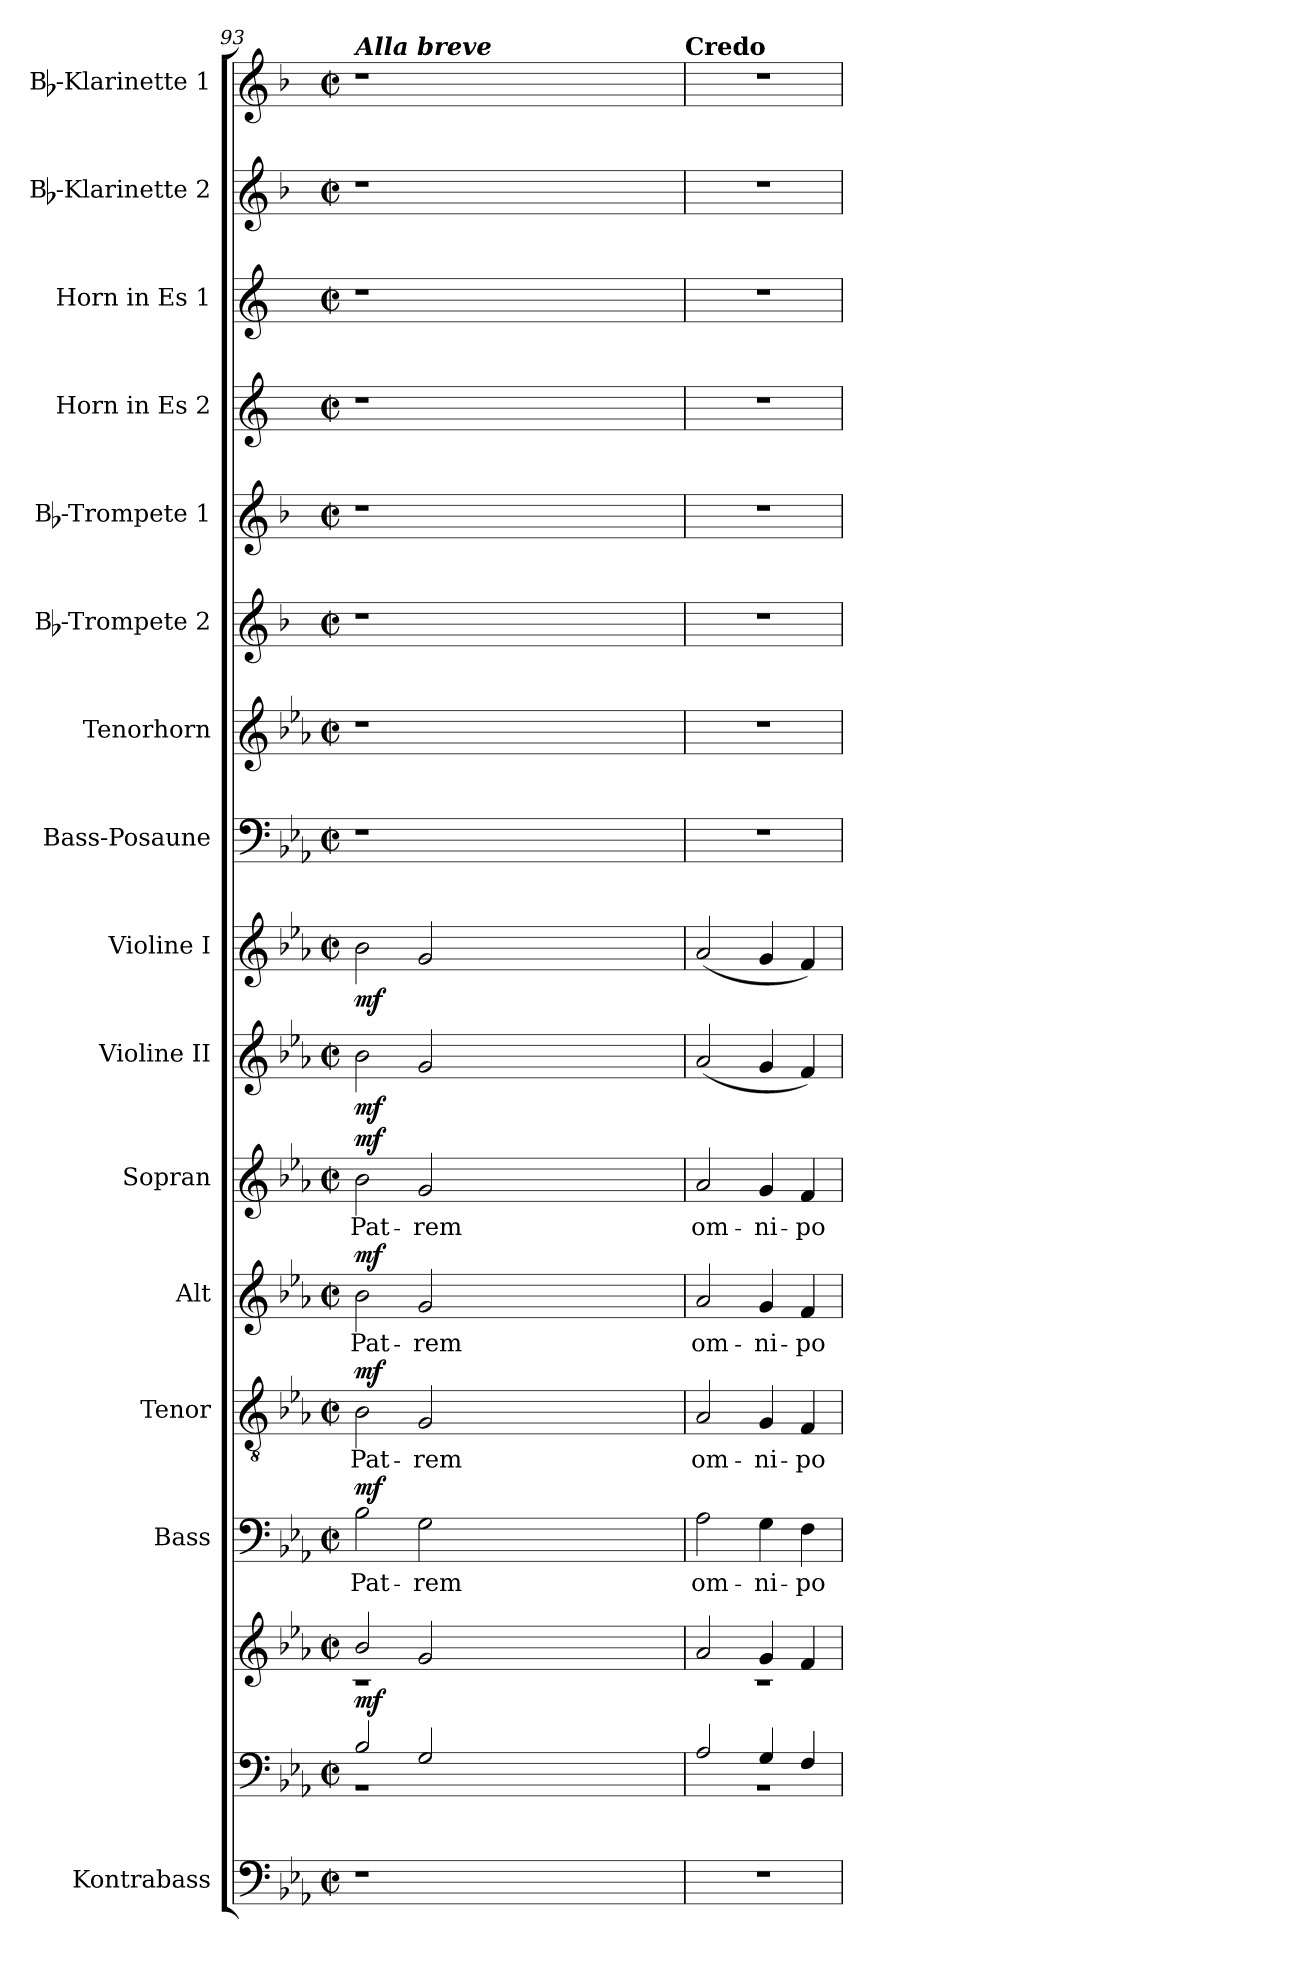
**kern	**kern	**kern	**dynam	**kern	**text	**dynam	**kern	**text	**dynam	**kern	**text	**dynam	**kern	**text	**dynam	**kern	**dynam	**kern	**dynam	**kern	**kern	**kern	**kern	**kern	**kern	**kern	**kern
*part16	*part15	*part15	*part15	*part14	*part14	*part14	*part13	*part13	*part13	*part12	*part12	*part12	*part11	*part11	*part11	*part10	*part10	*part9	*part9	*part8	*part7	*part6	*part5	*part4	*part3	*part2	*part1
*staff17	*staff16	*staff15	*staff15/16	*staff14	*staff14	*staff14	*staff13	*staff13	*staff13	*staff12	*staff12	*staff12	*staff11	*staff11	*staff11	*staff10	*staff10	*staff9	*staff9	*staff8	*staff7	*staff6	*staff5	*staff4	*staff3	*staff2	*staff1
*I"Kontrabass	*	*	*	*I"Bass	*	*	*I"Tenor	*	*	*I"Alt	*	*	*I"Sopran	*	*	*I"Violine II	*	*I"Violine I	*	*I"Bass-Posaune	*I"Tenorhorn	*I"Bb-Trompete 2	*I"Bb-Trompete 1	*I"Horn in Es 2	*I"Horn in Es 1	*I"Bb-Klarinette 2	*I"Bb-Klarinette 1
*I'Kb.	*	*	*	*I'B.	*	*	*I'T.	*	*	*I'A.	*	*	*I'S.	*	*	*I'Vl. II	*	*I'Vl. I	*	*I'B. Pos.	*I'T. Hrn.	*I'Bb Trp. 2	*I'Bb Trp. 1	*	*	*I'Bb Kl. 2	*I'Bb Kl. 1
!!LO:PB:g=z
*clefF4	*clefF4	*clefG2	*	*clefF4	*	*	*clefGv2	*	*	*clefG2	*	*	*clefG2	*	*	*clefG2	*	*clefG2	*	*clefF4	*clefG2	*clefG2	*clefG2	*clefG2	*clefG2	*clefG2	*clefG2
*ITrd7c12	*	*	*	*	*	*	*	*	*	*	*	*	*	*	*	*	*	*	*	*	*ITrd8c14	*ITrd1c2	*ITrd1c2	*ITrd5c9	*ITrd5c9	*ITrd1c2	*ITrd1c2
*k[b-e-a-]	*k[b-e-a-]	*k[b-e-a-]	*	*k[b-e-a-]	*	*	*k[b-e-a-]	*	*	*k[b-e-a-]	*	*	*k[b-e-a-]	*	*	*k[b-e-a-]	*	*k[b-e-a-]	*	*k[b-e-a-]	*k[b-e-a-]	*k[b-e-a-]	*k[b-e-a-]	*k[b-e-a-]	*k[b-e-a-]	*k[b-e-a-]	*k[b-e-a-]
*E-:	*E-:	*E-:	*	*E-:	*	*	*E-:	*	*	*E-:	*	*	*E-:	*	*	*E-:	*	*E-:	*	*E-:	*E-:	*E-:	*E-:	*E-:	*E-:	*E-:	*E-:
*M2/2	*M2/2	*M2/2	*	*M2/2	*	*	*M2/2	*	*	*M2/2	*	*	*M2/2	*	*	*M2/2	*	*M2/2	*	*M2/2	*M2/2	*M2/2	*M2/2	*M2/2	*M2/2	*M2/2	*M2/2
*met(c|)	*met(c|)	*met(c|)	*	*met(c|)	*	*	*met(c|)	*	*	*met(c|)	*	*	*met(c|)	*	*	*met(c|)	*	*met(c|)	*	*met(c|)	*met(c|)	*met(c|)	*met(c|)	*met(c|)	*met(c|)	*met(c|)	*met(c|)
=93	=93	=93	=93	=93	=93	=93	=93	=93	=93	=93	=93	=93	=93	=93	=93	=93	=93	=93	=93	=93	=93	=93	=93	=93	=93	=93	=93
*	*^	*^	*	*	*	*	*	*	*	*	*	*	*	*	*	*	*	*	*	*	*	*	*	*	*	*	*
!	!	!	!	!	!	!	!	!	!	!	!	!	!	!	!	!	!	!	!	!	!	!	!	!	!	!	!	!	!LO:TX:a:Bi:t=Alla breve
!	!	!	!	!	!LO:DY:b	!	!LO:LY:b	!LO:DY:a	!	!LO:LY:b	!LO:DY:a	!	!LO:LY:b	!LO:DY:a	!	!LO:LY:b	!LO:DY:a	!	!LO:DY:b	!	!LO:DY:b	!	!	!	!	!	!	!	!
1r	2B-/	1rBB	2b-/	1rc	mf	2B-\	Pat-	mf	2B-\	Pat-	mf	2b-\	Pat-	mf	2b-\	Pat-	mf	2b-\	mf	2b-\	mf	1r	1r	1r	1r	1r	1r	1r	1r
!	!	!	!	!	!	!	!LO:LY:b	!	!	!LO:LY:b	!	!	!LO:LY:b	!	!	!LO:LY:b	!	!	!	!	!	!	!	!	!	!	!	!	!
.	2G/	.	2g/	.	.	2G\	-rem	.	2G/	-rem	.	2g/	-rem	.	2g/	-rem	.	2g/	.	2g/	.	.	.	.	.	.	.	.	.
2%7ryy	2%7ryy	2%7ryy	2%7ryy	2%7ryy	.	2%7ryy	.	.	2%7ryy	.	.	2%7ryy	.	.	2%7ryy	.	.	2%7ryy	.	2%7ryy	.	2%7ryy	2%7ryy	2%7ryy	2%7ryy	2%7ryy	2%7ryy	2%7ryy	2%7ryy
!	!	!	!	!	!	!	!	!	!	!	!	!	!	!	!	!	!	!	!	!	!	!	!	!	!	!	!	!	!LO:TX:a:B:t=Credo
=94	=94	=94	=94	=94	=94	=94	=94	=94	=94	=94	=94	=94	=94	=94	=94	=94	=94	=94	=94	=94	=94	=94	=94	=94	=94	=94	=94	=94	=94
!	!	!	!	!	!	!	!LO:LY:b	!	!	!LO:LY:b	!	!	!LO:LY:b	!	!	!LO:LY:b	!	!	!	!	!	!	!	!	!	!	!	!	!
1r	2A-/	1rBB	2a-/	1rc	.	2A-\	om-	.	2A-/	om-	.	2a-/	om-	.	2a-/	om-	.	(<2a-/	.	(<2a-/	.	1r	1r	1r	1r	1r	1r	1r	1r
!	!	!	!	!	!	!	!LO:LY:b	!	!	!LO:LY:b	!	!	!LO:LY:b	!	!	!LO:LY:b	!	!	!	!	!	!	!	!	!	!	!	!	!
.	4G/	.	4g/	.	.	4G\	-ni-	.	4G/	-ni-	.	4g/	-ni-	.	4g/	-ni-	.	4g/	.	4g/	.	.	.	.	.	.	.	.	.
!	!	!	!	!	!	!	!LO:LY:b	!	!	!LO:LY:b	!	!	!LO:LY:b	!	!	!LO:LY:b	!	!	!	!	!	!	!	!	!	!	!	!	!
.	4F/	.	4f/	.	.	4F\	-po-	.	4F/	-po-	.	4f/	-po-	.	4f/	-po-	.	4f/)	.	4f/)	.	.	.	.	.	.	.	.	.
*	*v	*v	*	*	*	*	*	*	*	*	*	*	*	*	*	*	*	*	*	*	*	*	*	*	*	*	*	*	*
*	*	*v	*v	*	*	*	*	*	*	*	*	*	*	*	*	*	*	*	*	*	*	*	*	*	*	*	*	*
=	=	=	=	=	=	=	=	=	=	=	=	=	=	=	=	=	=	=	=	=	=	=	=	=	=	=	=
*-	*-	*-	*-	*-	*-	*-	*-	*-	*-	*-	*-	*-	*-	*-	*-	*-	*-	*-	*-	*-	*-	*-	*-	*-	*-	*-	*-
